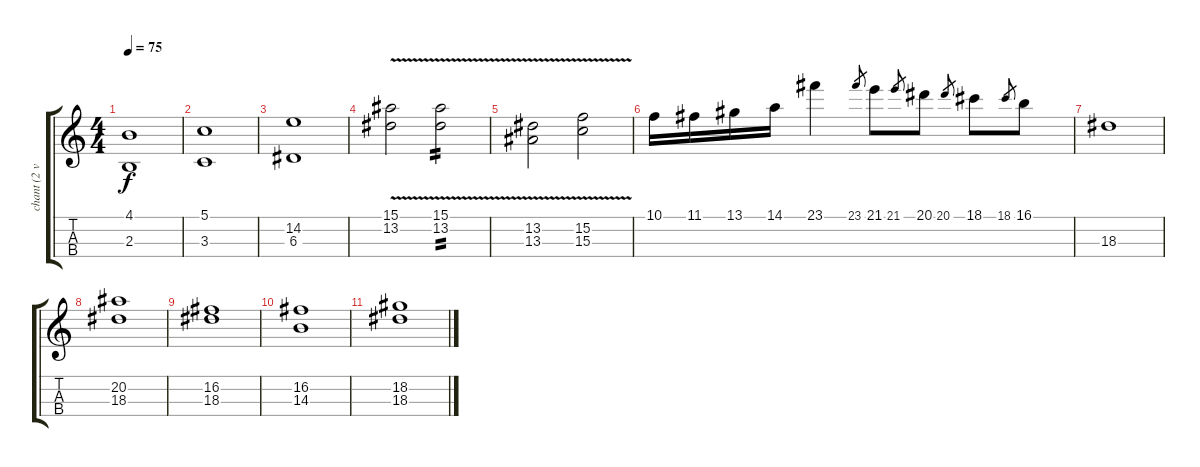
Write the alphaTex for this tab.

\track ("chant (2 voix)" "chant (2 v") {instrument fx6goblins}
\staff {score tabs}
\tuning (G4 D4 A3 E3) {hide}
\ts (4 4)
\tempo 75
\clef g2
\ks c
(4.1 2.3).1{dy f} |
(5.1 3.3).1 |
(14.2 6.3).1 |
(15.1{v} 13.2).2 (15.1{v} 13.2).2{tp 2} |
(13.2{v} 13.3).2 (15.2{v} 15.3).2 |
10.1.16 11.1.16 13.1.16 14.1.16 23.1.4 23.1.8{gr} 21.1.8 21.1.8{gr} 20.1.8 20.1.8{gr} 18.1.8 18.1.8{gr} 16.1.8 |
18.3.1 |
(20.2 18.3).1 |
(16.2 18.3).1 |
(16.2 14.3).1 |
(18.2 18.3).1
